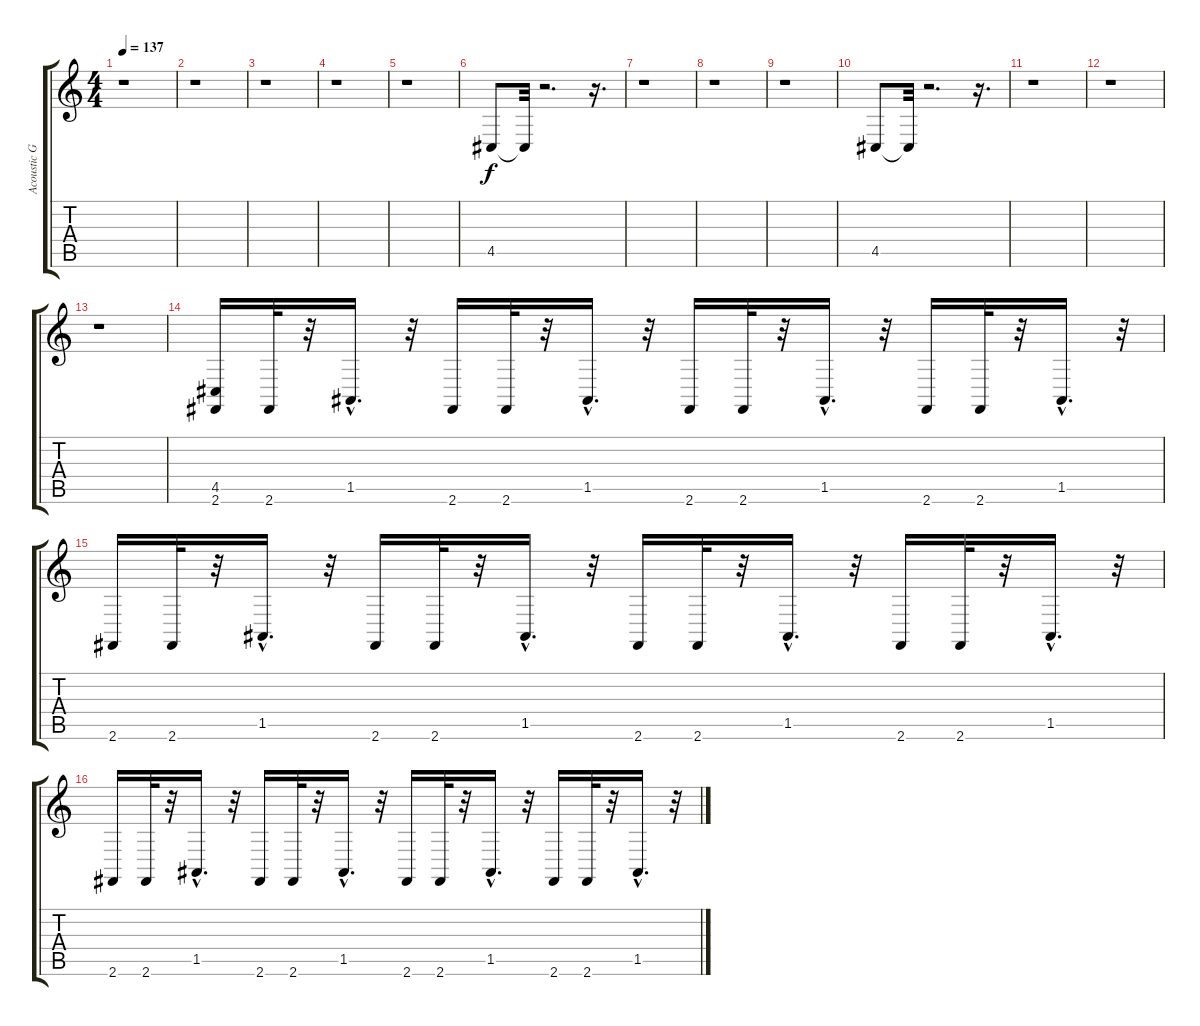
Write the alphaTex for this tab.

\track ("Acoustic Guitar" "Acoustic G") {instrument rockorgan}
\staff {score tabs}
\tuning (E4 B3 G3 D3 A2 E2) {hide}
\ts (4 4)
\tempo 137
\clef g2
\ks c
r.1{dy f instrument rockorgan} |
r.1 |
r.1 |
r.1 |
r.1 |
4.5.8 4.5{t}.32 r.2{d} r.16{d} |
r.1 |
r.1 |
r.1 |
4.5.8 4.5{t}.32 r.2{d} r.16{d} |
r.1 |
r.1 |
r.1 |
(4.5 2.6).16 2.6.32 r.32 1.5{hac}.16{d} r.32 2.6.16 2.6.32 r.32 1.5{hac}.16{d} r.32 2.6.16 2.6.32 r.32 1.5{hac}.16{d} r.32 2.6.16 2.6.32 r.32 1.5{hac}.16{d} r.32 |
2.6.16 2.6.32 r.32 1.5{hac}.16{d} r.32 2.6.16 2.6.32 r.32 1.5{hac}.16{d} r.32 2.6.16 2.6.32 r.32 1.5{hac}.16{d} r.32 2.6.16 2.6.32 r.32 1.5{hac}.16{d} r.32 |
2.6.16 2.6.32 r.32 1.5{hac}.16{d} r.32 2.6.16 2.6.32 r.32 1.5{hac}.16{d} r.32 2.6.16 2.6.32 r.32 1.5{hac}.16{d} r.32 2.6.16 2.6.32 r.32 1.5{hac}.16{d} r.32
